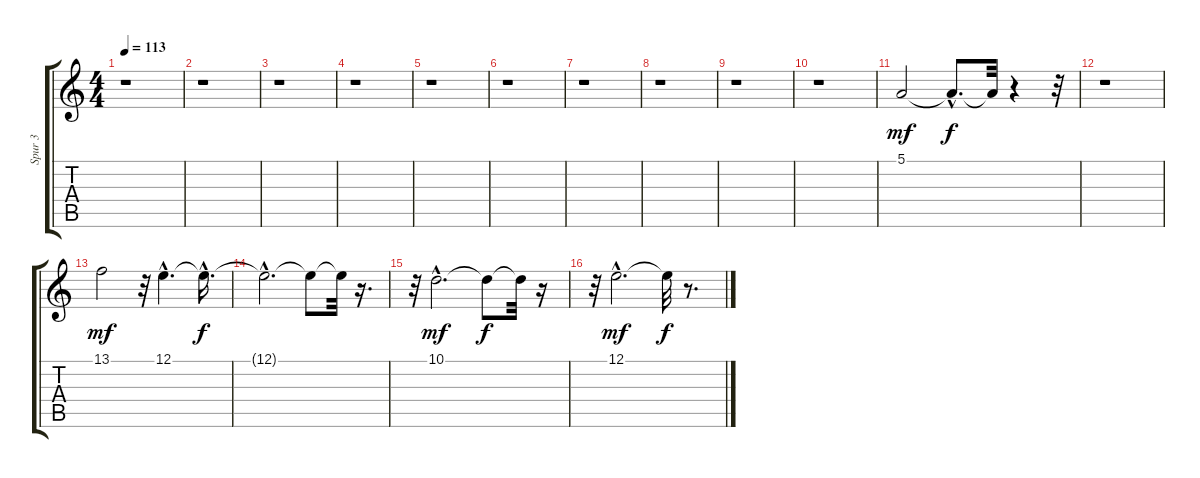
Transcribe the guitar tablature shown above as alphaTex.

\track ("Spur 3" "Spur 3") {instrument electricpiano2}
\staff {score tabs}
\tuning (E4 B3 G3 D3 A2 E2) {hide}
\ts (4 4)
\tempo 113
\clef g2
\ks c
r.1{dy f} |
r.1 |
r.1 |
r.1 |
r.1 |
r.1 |
r.1 |
r.1 |
r.1 |
r.1 |
5.1.2{dy mf} 5.1{hac t}.8{d dy f} 5.1{t}.32 r.4 r.32 |
r.1 |
13.1.2{dy mf} r.32 12.1{hac}.4{d} 12.1{hac t}.16{d dy f} |
12.1{hac t}.2{d} 12.1{t}.8 12.1{t}.32 r.16{d} |
r.32 10.1{hac}.2{d dy mf} 10.1{t}.8{dy f} 10.1{t}.32 r.16 |
r.32 12.1{hac}.2{d dy mf} 12.1{t}.32{dy f} r.8{d}
